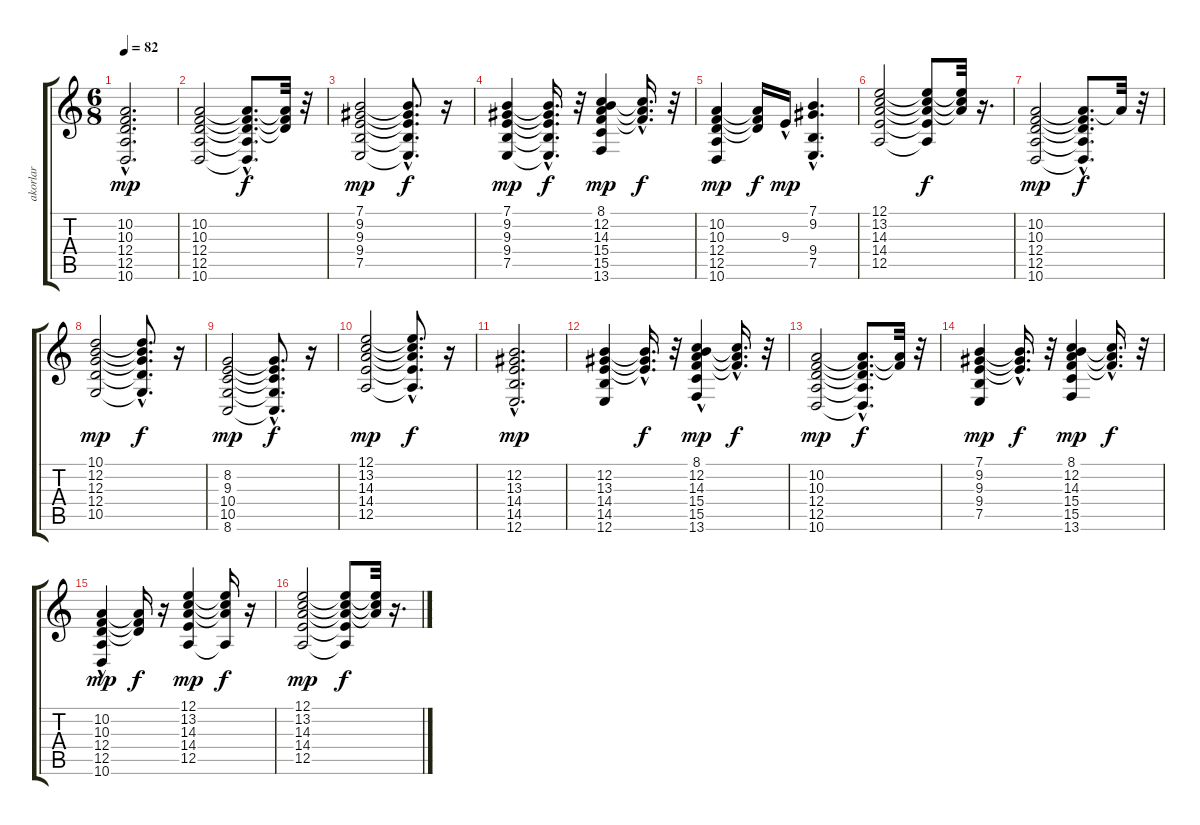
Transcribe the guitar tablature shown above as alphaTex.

\track ("akorlar" "akorlar") {instrument stringensemble1}
\staff {score tabs}
\tuning (E4 B3 G3 D3 A2 E2) {hide}
\ts (6 8)
\tempo 82
\clef g2
\ks c
(10.2 10.3 12.4 12.5{hac} 10.6).2{d dy mp} |
(10.2 10.3 12.4 12.5 10.6).2 (10.2{hac t} 10.3{hac t} 12.4{hac t} 12.5{hac t} 10.6{hac t}).8{d dy f} (10.2{t} 10.3{t} 12.4{t}).32 r.32 |
(7.1 9.2 9.3 9.4 7.5).2{dy mp} (7.1{hac t} 9.2{hac t} 9.3{hac t} 9.4{hac t} 7.5{hac t}).8{d dy f} r.16 |
(7.1 9.2 9.3 9.4 7.5).4{dy mp} (7.1{hac t} 9.2{hac t} 9.3{hac t} 9.4{t} 7.5{t}).16{d dy f} r.32 (8.1 12.2 14.3 15.4 15.5 13.6).4{dy mp} (8.1{t} 14.3{t} 15.4{hac t}).16{d dy f} r.32 |
(10.2 10.3 12.4 12.5 10.6).4{dy mp} (10.2{t} 10.3{t} 12.4{t}).16{dy f} 9.3{hac}.16{dy mp} (7.1{hac} 9.2{hac} 9.4 7.5).4{d} |
(12.1 13.2 14.3 14.4 12.5).2 (12.1{t} 13.2{t} 14.3{t} 14.4{t} 12.5{t}).8{dy f} (12.1{t} 13.2{t} 14.3{t}).32 r.16{d} |
(10.2 10.3 12.4 12.5 10.6).2{dy mp} (10.2{hac t} 10.3{hac t} 12.4{hac t} 12.5{hac t} 10.6{t}).8{d dy f} 10.2{t}.32 r.32 |
(10.1 12.2 12.3 12.4 10.5).2{dy mp} (10.1{hac t} 12.2{hac t} 12.3{hac t} 12.4{t} 10.5{t}).8{d dy f} r.16 |
(8.2 9.3 10.4 10.5 8.6).2{dy mp} (8.2{hac t} 9.3{hac t} 10.4{hac t} 10.5{hac t} 8.6{hac t}).8{d dy f} r.16 |
(12.1 13.2 14.3 14.4 12.5).2{dy mp} (12.1{hac t} 13.2{hac t} 14.3{hac t} 14.4{t} 12.5{t}).8{d dy f} r.16 |
(12.2{hac} 13.3{hac} 14.4 14.5 12.6).2{d dy mp} |
(12.2 13.3 14.4 14.5 12.6).4 (12.2{hac t} 13.3{hac t} 14.4{t}).16{d dy f} r.32 (8.1 12.2{hac} 14.3 15.4 15.5{hac} 13.6{hac}).4{dy mp} (8.1{hac t} 14.3{hac t} 15.4{hac t}).16{d dy f} r.32 |
(10.2 10.3 12.4 12.5 10.6).2{dy mp} (10.2{hac t} 10.3{hac t} 12.4{t} 12.5{hac t} 10.6{hac t}).8{d dy f} (10.2{t} 10.3{t}).32 r.32 |
(7.1 9.2 9.3 9.4 7.5).4{dy mp} (7.1{hac t} 9.2{hac t} 9.3{hac t}).16{d dy f} r.32 (8.1 12.2 14.3 15.4 15.5 13.6).4{dy mp} (8.1{t} 14.3{t} 15.4{hac t}).16{d dy f} r.32 |
(10.2 10.3 12.4 12.5{hac} 10.6{hac}).4{dy mp} (10.2{t} 10.3{t} 12.4{t}).16{dy f} r.16 (12.1 13.2 14.3 14.4 12.5).4{dy mp} (12.1{t} 13.2{t} 14.3{t} 12.5{t}).16{dy f} r.16 |
(12.1 13.2 14.3 14.4 12.5).2{dy mp instrument stringensemble1} (12.1{t} 13.2{t} 14.3{t} 14.4{t} 12.5{t}).8{dy f} (12.1{t} 13.2{t} 14.3{t}).32 r.16{d}
